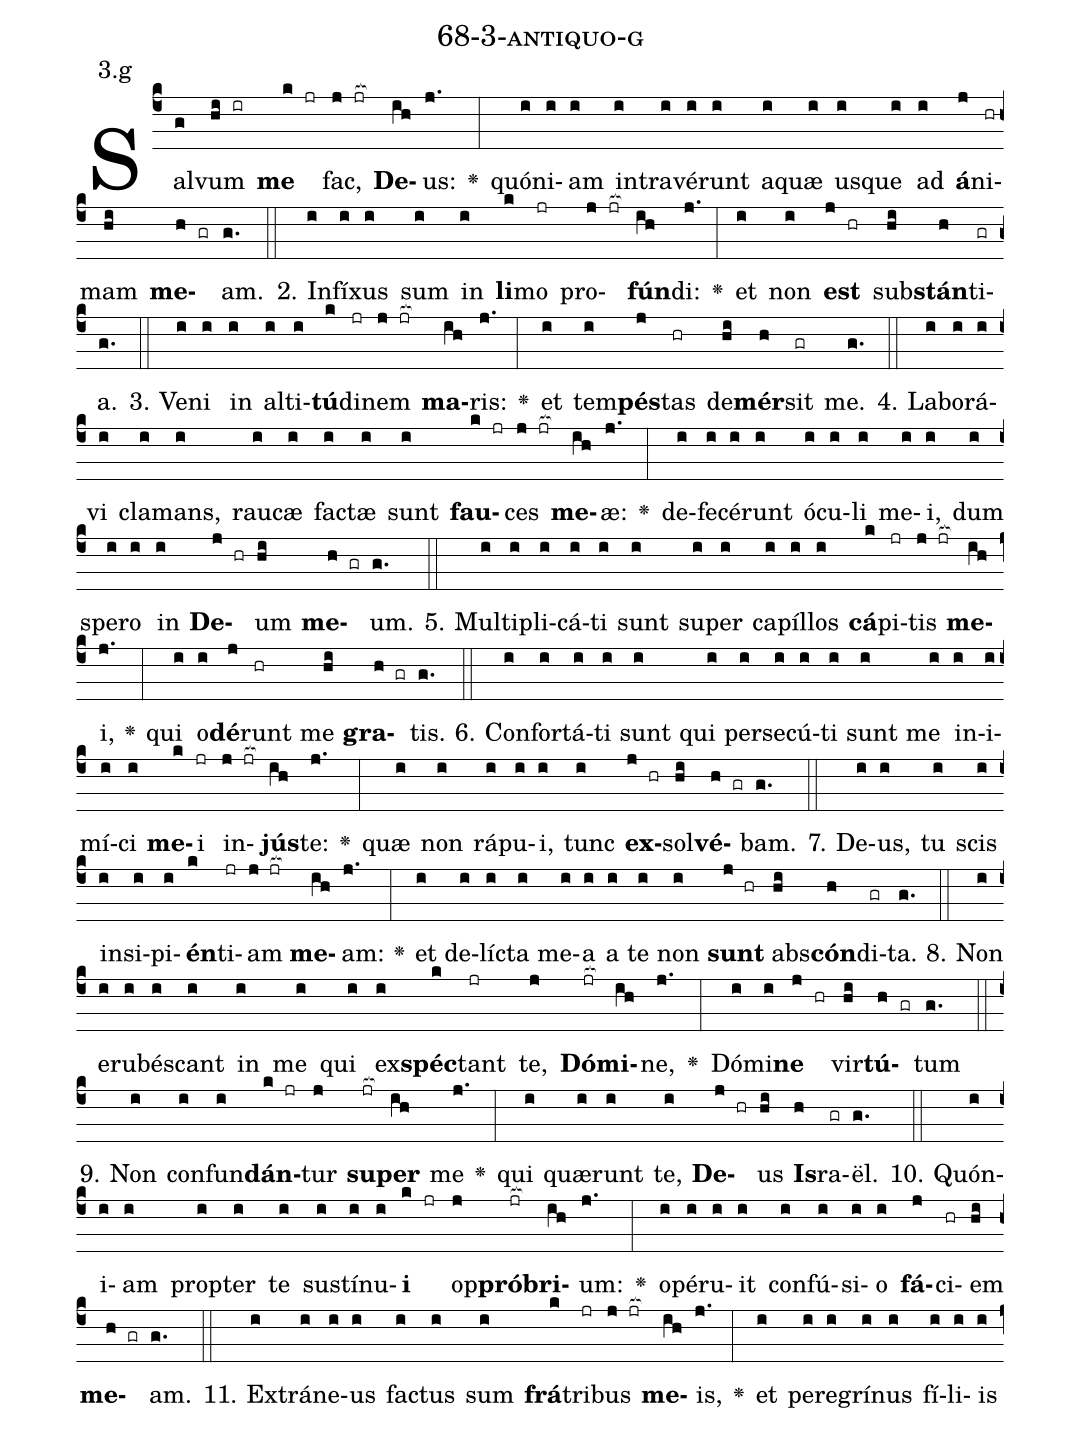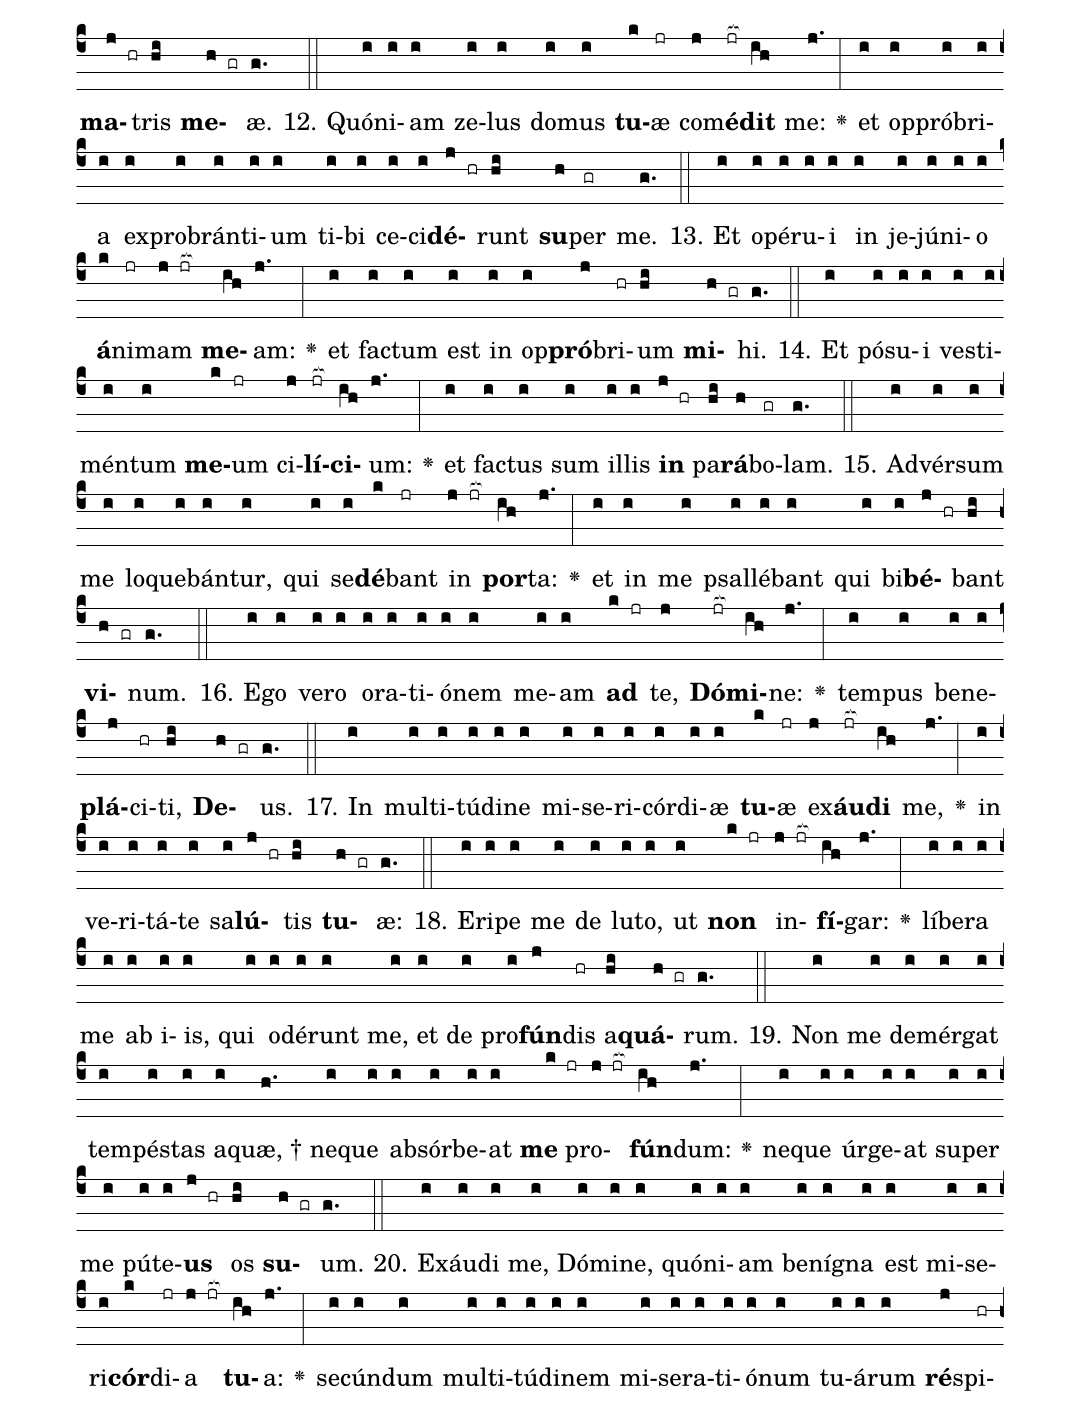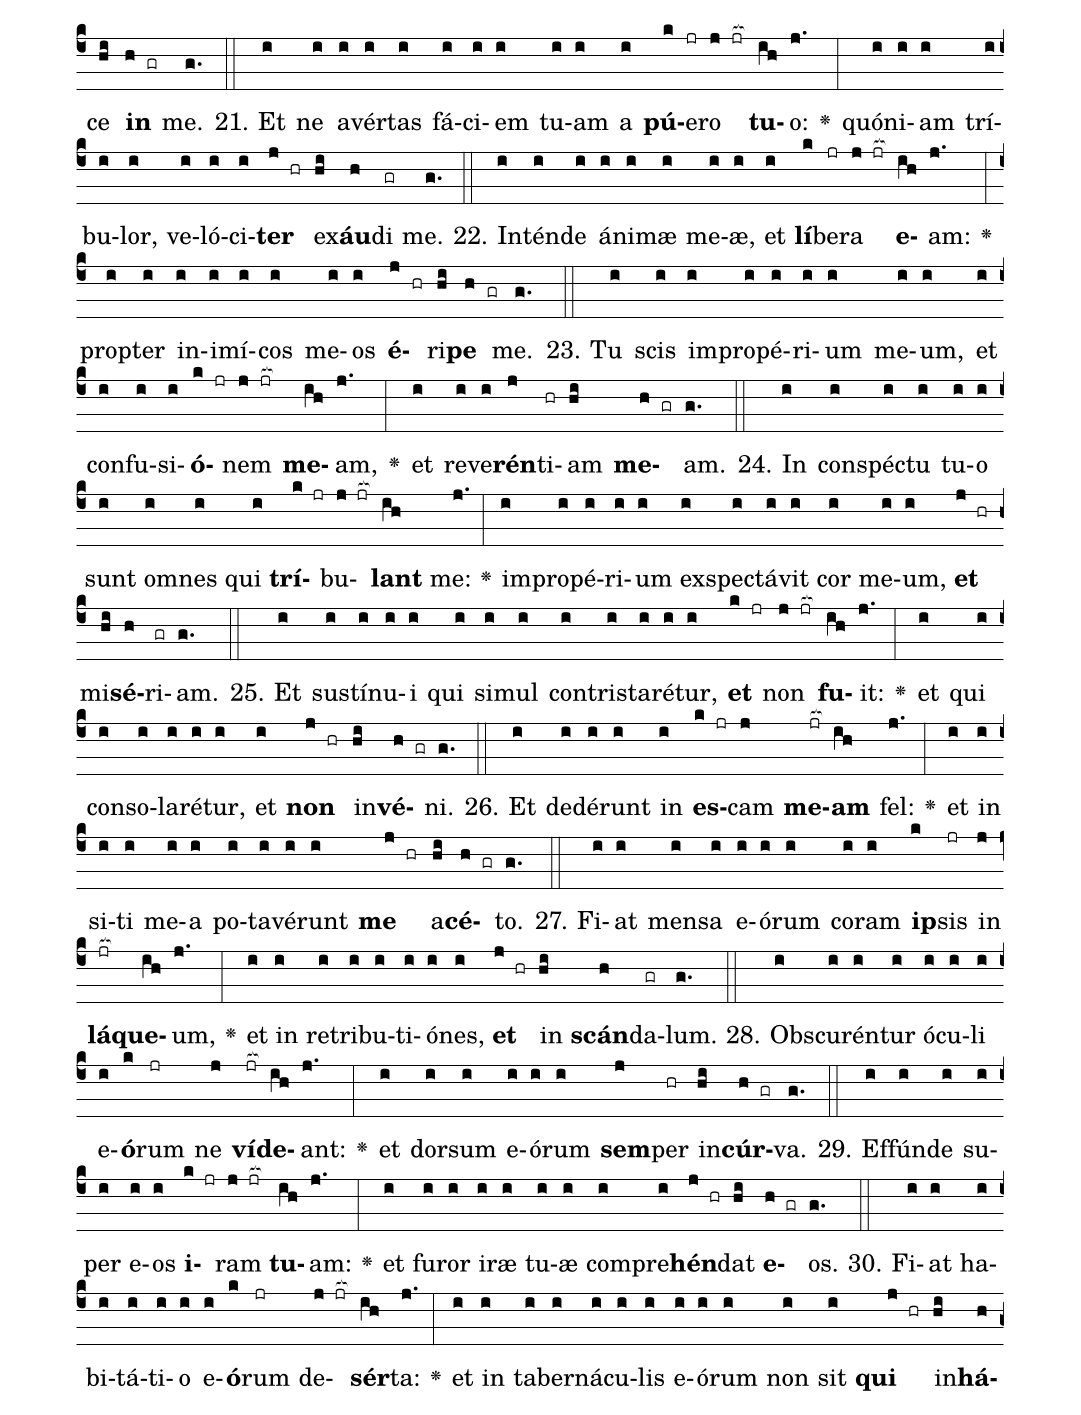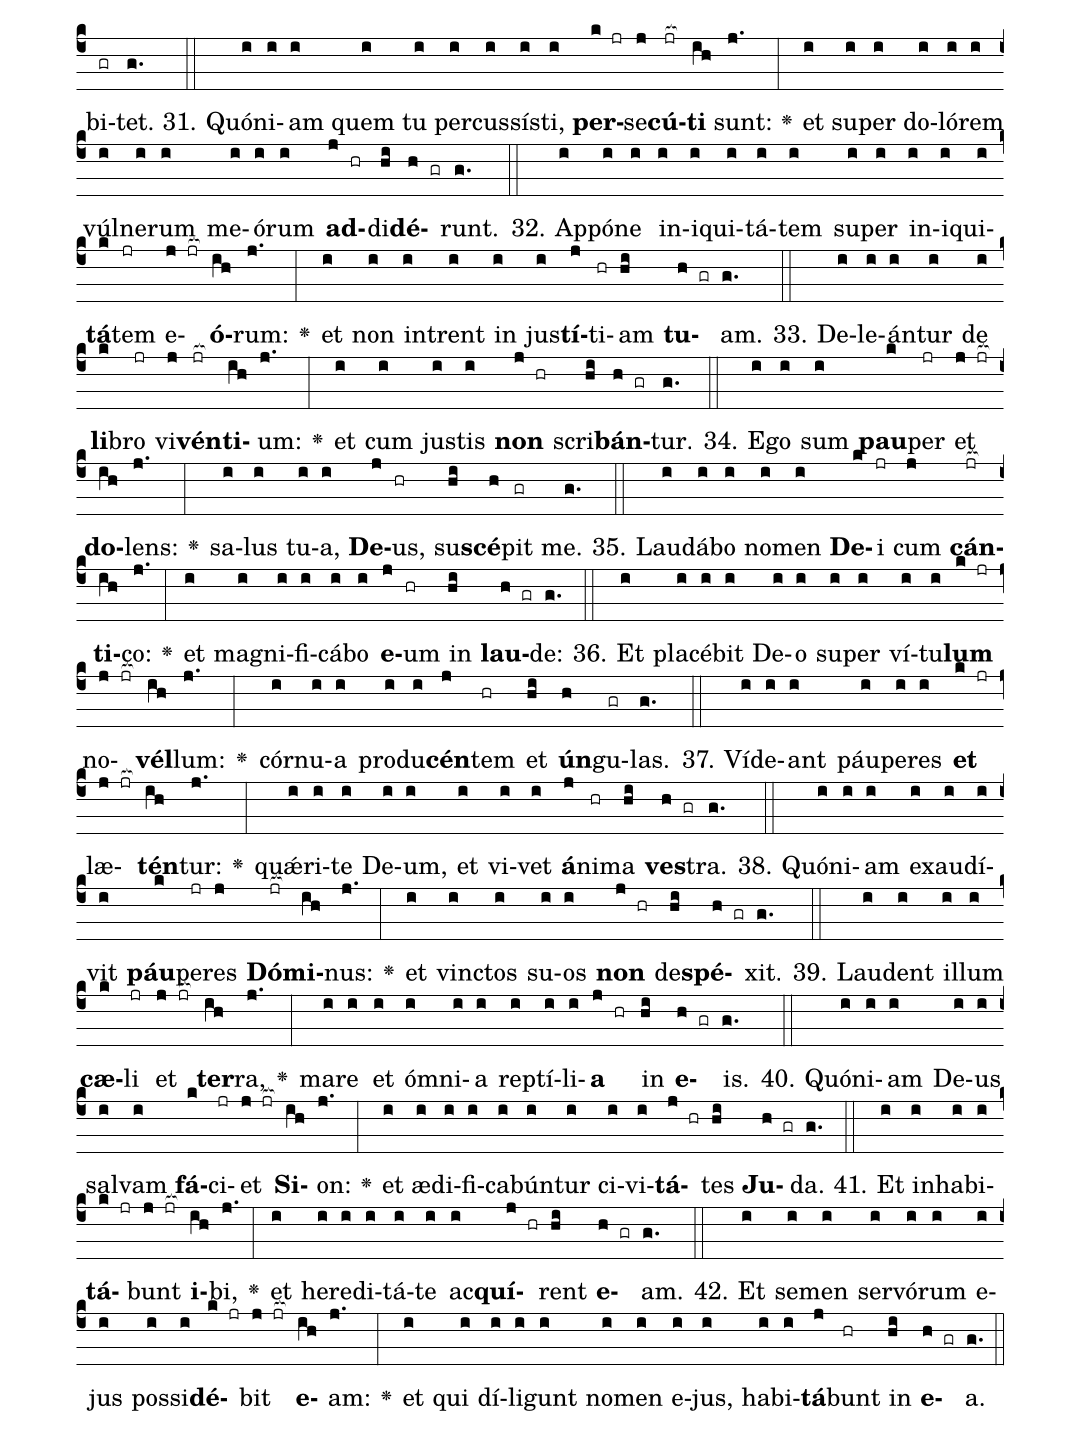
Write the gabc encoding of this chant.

name: 68-3-antiquo-g;
annotation: 3.g;
%%
(c4)Sal(g)vum(hi ir) <b>me</b>(k jr) fac,(j jr[ocb:1{]) <b>De</b>(ih[ocb:0}])us:(j.) <v>\greheightstar</v>(:) quón(i)i(i)am(i) in(i)tra(i)vé(i)runt(i) a(i)quæ(i) us(i)que(i) ad(i) <b>á</b>(j)ni(hr)mam(hi) <b>me</b>(h gr)am.(g.) (::)
2. In(i)fí(i)xus(i) sum(i) in(i) <b>li</b>(k)mo(jr) pro(j jr[ocb:1{])<b>fún</b>(ih[ocb:0}])di:(j.) <v>\greheightstar</v>(:) et(i) non(i) <b>est</b>(j hr) sub(hi)<b>stán</b>(h)ti(gr)a.(g.) (::)
3. Ve(i)ni(i) in(i) al(i)ti(i)<b>tú</b>(k)di(jr)nem(j jr[ocb:1{]) <b>ma</b>(ih[ocb:0}])ris:(j.) <v>\greheightstar</v>(:) et(i) tem(i)<b>pés</b>(j)tas(hr) de(hi)<b>mér</b>(h)sit(gr) me.(g.) (::)
4. La(i)bo(i)rá(i)vi(i) cla(i)mans,(i) rau(i)cæ(i) fac(i)tæ(i) sunt(i) <b>fau</b>(k jr)ces(j jr[ocb:1{]) <b>me</b>(ih[ocb:0}])æ:(j.) <v>\greheightstar</v>(:) de(i)fe(i)cé(i)runt(i) ó(i)cu(i)li(i) me(i)i,(i) dum(i) spe(i)ro(i) in(i) <b>De</b>(j hr)um(hi) <b>me</b>(h gr)um.(g.) (::)
5. Mul(i)ti(i)pli(i)cá(i)ti(i) sunt(i) su(i)per(i) ca(i)píl(i)los(i) <b>cá</b>(k)pi(jr)tis(j jr[ocb:1{]) <b>me</b>(ih[ocb:0}])i,(j.) <v>\greheightstar</v>(:) qui(i) o(i)<b>dé</b>(j)runt(hr) me(hi) <b>gra</b>(h gr)tis.(g.) (::)
6. Con(i)for(i)tá(i)ti(i) sunt(i) qui(i) per(i)se(i)cú(i)ti(i) sunt(i) me(i) in(i)i(i)mí(i)ci(i) <b>me</b>(k)i(jr) in(j jr[ocb:1{])<b>jús</b>(ih[ocb:0}])te:(j.) <v>\greheightstar</v>(:) quæ(i) non(i) rá(i)pu(i)i,(i) tunc(i) <b>ex</b>(j hr)sol(hi)<b>vé</b>(h gr)bam.(g.) (::)
7. De(i)us,(i) tu(i) scis(i) in(i)si(i)pi(i)<b>én</b>(k)ti(jr)am(j jr[ocb:1{]) <b>me</b>(ih[ocb:0}])am:(j.) <v>\greheightstar</v>(:) et(i) de(i)líc(i)ta(i) me(i)a(i) a(i) te(i) non(i) <b>sunt</b>(j hr) abs(hi)<b>cón</b>(h)di(gr)ta.(g.) (::)
8. Non(i) e(i)ru(i)bés(i)cant(i) in(i) me(i) qui(i) ex(i)<b>spéc</b>(k)tant(jr) te,(j) <b>Dó</b>(jr[ocb:1{])<b>mi</b>(ih[ocb:0}])ne,(j.) <v>\greheightstar</v>(:) Dó(i)mi(i)<b>ne</b>(j hr) vir(hi)<b>tú</b>(h gr)tum(g.) (::)
9. Non(i) con(i)fun(i)<b>dán</b>(k jr)tur(j) <b>su</b>(jr[ocb:1{])<b>per</b>(ih[ocb:0}]) me(j.) <v>\greheightstar</v>(:) qui(i) quæ(i)runt(i) te,(i) <b>De</b>(j hr)us(hi) <b>Is</b>(h)ra(gr)ël.(g.) (::)
10. Quón(i)i(i)am(i) prop(i)ter(i) te(i) sus(i)tí(i)nu(i)<b>i</b>(k jr) op(j)<b>pró</b>(jr[ocb:1{])<b>bri</b>(ih[ocb:0}])um:(j.) <v>\greheightstar</v>(:) o(i)pé(i)ru(i)it(i) con(i)fú(i)si(i)o(i) <b>fá</b>(j)ci(hr)em(hi) <b>me</b>(h gr)am.(g.) (::)
11. Ex(i)trá(i)ne(i)us(i) fac(i)tus(i) sum(i) <b>frá</b>(k)tri(jr)bus(j jr[ocb:1{]) <b>me</b>(ih[ocb:0}])is,(j.) <v>\greheightstar</v>(:) et(i) per(i)e(i)grí(i)nus(i) fí(i)li(i)is(i) <b>ma</b>(j hr)tris(hi) <b>me</b>(h gr)æ.(g.) (::)
12. Quón(i)i(i)am(i) ze(i)lus(i) do(i)mus(i) <b>tu</b>(k)æ(jr) com(j)<b>é</b>(jr[ocb:1{])<b>dit</b>(ih[ocb:0}]) me:(j.) <v>\greheightstar</v>(:) et(i) op(i)pró(i)bri(i)a(i) ex(i)pro(i)brán(i)ti(i)um(i) ti(i)bi(i) ce(i)ci(i)<b>dé</b>(j hr)runt(hi) <b>su</b>(h)per(gr) me.(g.) (::)
13. Et(i) o(i)pé(i)ru(i)i(i) in(i) je(i)jú(i)ni(i)o(i) <b>á</b>(k)ni(jr)mam(j jr[ocb:1{]) <b>me</b>(ih[ocb:0}])am:(j.) <v>\greheightstar</v>(:) et(i) fac(i)tum(i) est(i) in(i) op(i)<b>pró</b>(j)bri(hr)um(hi) <b>mi</b>(h gr)hi.(g.) (::)
14. Et(i) pó(i)su(i)i(i) ves(i)ti(i)mén(i)tum(i) <b>me</b>(k)um(jr) ci(j)<b>lí</b>(jr[ocb:1{])<b>ci</b>(ih[ocb:0}])um:(j.) <v>\greheightstar</v>(:) et(i) fac(i)tus(i) sum(i) il(i)lis(i) <b>in</b>(j hr) pa(hi)<b>rá</b>(h)bo(gr)lam.(g.) (::)
15. Ad(i)vér(i)sum(i) me(i) lo(i)que(i)bán(i)tur,(i) qui(i) se(i)<b>dé</b>(k)bant(jr) in(j jr[ocb:1{]) <b>por</b>(ih[ocb:0}])ta:(j.) <v>\greheightstar</v>(:) et(i) in(i) me(i) psal(i)lé(i)bant(i) qui(i) bi(i)<b>bé</b>(j hr)bant(hi) <b>vi</b>(h gr)num.(g.) (::)
16. E(i)go(i) ve(i)ro(i) o(i)ra(i)ti(i)ó(i)nem(i) me(i)am(i) <b>ad</b>(k jr) te,(j) <b>Dó</b>(jr[ocb:1{])<b>mi</b>(ih[ocb:0}])ne:(j.) <v>\greheightstar</v>(:) tem(i)pus(i) be(i)ne(i)<b>plá</b>(j)ci(hr)ti,(hi) <b>De</b>(h gr)us.(g.) (::)
17. In(i) mul(i)ti(i)tú(i)di(i)ne(i) mi(i)se(i)ri(i)cór(i)di(i)æ(i) <b>tu</b>(k)æ(jr) ex(j)<b>áu</b>(jr[ocb:1{])<b>di</b>(ih[ocb:0}]) me,(j.) <v>\greheightstar</v>(:) in(i) ve(i)ri(i)tá(i)te(i) sa(i)<b>lú</b>(j hr)tis(hi) <b>tu</b>(h gr)æ:(g.) (::)
18. E(i)ri(i)pe(i) me(i) de(i) lu(i)to,(i) ut(i) <b>non</b>(k jr) in(j jr[ocb:1{])<b>fí</b>(ih[ocb:0}])gar:(j.) <v>\greheightstar</v>(:) lí(i)be(i)ra(i) me(i) ab(i) i(i)is,(i) qui(i) o(i)dé(i)runt(i) me,(i) et(i) de(i) pro(i)<b>fún</b>(j)dis(hr) a(hi)<b>quá</b>(h gr)rum.(g.) (::)
19. Non(i) me(i) de(i)mér(i)gat(i) tem(i)pés(i)tas(i) a(i)quæ, †(h.) ne(i)que(i) ab(i)sór(i)be(i)at(i) <b>me</b>(k jr) pro(j jr[ocb:1{])<b>fún</b>(ih[ocb:0}])dum:(j.) <v>\greheightstar</v>(:) ne(i)que(i) úr(i)ge(i)at(i) su(i)per(i) me(i) pú(i)te(i)<b>us</b>(j hr) os(hi) <b>su</b>(h gr)um.(g.) (::)
20. Ex(i)áu(i)di(i) me,(i) Dó(i)mi(i)ne,(i) quón(i)i(i)am(i) be(i)ní(i)gna(i) est(i) mi(i)se(i)ri(i)<b>cór</b>(k)di(jr)a(j jr[ocb:1{]) <b>tu</b>(ih[ocb:0}])a:(j.) <v>\greheightstar</v>(:) se(i)cún(i)dum(i) mul(i)ti(i)tú(i)di(i)nem(i) mi(i)se(i)ra(i)ti(i)ó(i)num(i) tu(i)á(i)rum(i) <b>ré</b>(j)spi(hr)ce(hi) <b>in</b>(h gr) me.(g.) (::)
21. Et(i) ne(i) a(i)vér(i)tas(i) fá(i)ci(i)em(i) tu(i)am(i) a(i) <b>pú</b>(k)e(jr)ro(j jr[ocb:1{]) <b>tu</b>(ih[ocb:0}])o:(j.) <v>\greheightstar</v>(:) quón(i)i(i)am(i) trí(i)bu(i)lor,(i) ve(i)ló(i)ci(i)<b>ter</b>(j hr) ex(hi)<b>áu</b>(h)di(gr) me.(g.) (::)
22. In(i)tén(i)de(i) á(i)ni(i)mæ(i) me(i)æ,(i) et(i) <b>lí</b>(k)be(jr)ra(j jr[ocb:1{]) <b>e</b>(ih[ocb:0}])am:(j.) <v>\greheightstar</v>(:) prop(i)ter(i) in(i)i(i)mí(i)cos(i) me(i)os(i) <b>é</b>(j hr)ri(hi)<b>pe</b>(h gr) me.(g.) (::)
23. Tu(i) scis(i) im(i)pro(i)pé(i)ri(i)um(i) me(i)um,(i) et(i) con(i)fu(i)si(i)<b>ó</b>(k jr)nem(j jr[ocb:1{]) <b>me</b>(ih[ocb:0}])am,(j.) <v>\greheightstar</v>(:) et(i) re(i)ve(i)<b>rén</b>(j)ti(hr)am(hi) <b>me</b>(h gr)am.(g.) (::)
24. In(i) con(i)spéc(i)tu(i) tu(i)o(i) sunt(i) om(i)nes(i) qui(i) <b>trí</b>(k jr)bu(j jr[ocb:1{])<b>lant</b>(ih[ocb:0}]) me:(j.) <v>\greheightstar</v>(:) im(i)pro(i)pé(i)ri(i)um(i) ex(i)spec(i)tá(i)vit(i) cor(i) me(i)um,(i) <b>et</b>(j hr) mi(hi)<b>sé</b>(h)ri(gr)am.(g.) (::)
25. Et(i) sus(i)tí(i)nu(i)i(i) qui(i) si(i)mul(i) con(i)tris(i)ta(i)ré(i)tur,(i) <b>et</b>(k jr) non(j jr[ocb:1{]) <b>fu</b>(ih[ocb:0}])it:(j.) <v>\greheightstar</v>(:) et(i) qui(i) con(i)so(i)la(i)ré(i)tur,(i) et(i) <b>non</b>(j hr) in(hi)<b>vé</b>(h gr)ni.(g.) (::)
26. Et(i) de(i)dé(i)runt(i) in(i) <b>es</b>(k jr)cam(j) <b>me</b>(jr[ocb:1{])<b>am</b>(ih[ocb:0}]) fel:(j.) <v>\greheightstar</v>(:) et(i) in(i) si(i)ti(i) me(i)a(i) po(i)ta(i)vé(i)runt(i) <b>me</b>(j hr) a(hi)<b>cé</b>(h gr)to.(g.) (::)
27. Fi(i)at(i) men(i)sa(i) e(i)ó(i)rum(i) co(i)ram(i) <b>ip</b>(k)sis(jr) in(j) <b>lá</b>(jr[ocb:1{])<b>que</b>(ih[ocb:0}])um,(j.) <v>\greheightstar</v>(:) et(i) in(i) re(i)tri(i)bu(i)ti(i)ó(i)nes,(i) <b>et</b>(j hr) in(hi) <b>scán</b>(h)da(gr)lum.(g.) (::)
28. Obs(i)cu(i)rén(i)tur(i) ó(i)cu(i)li(i) e(i)<b>ó</b>(k)rum(jr) ne(j) <b>ví</b>(jr[ocb:1{])<b>de</b>(ih[ocb:0}])ant:(j.) <v>\greheightstar</v>(:) et(i) dor(i)sum(i) e(i)ó(i)rum(i) <b>sem</b>(j)per(hr) in(hi)<b>cúr</b>(h gr)va.(g.) (::)
29. Ef(i)fún(i)de(i) su(i)per(i) e(i)os(i) <b>i</b>(k jr)ram(j jr[ocb:1{]) <b>tu</b>(ih[ocb:0}])am:(j.) <v>\greheightstar</v>(:) et(i) fu(i)ror(i) i(i)ræ(i) tu(i)æ(i) com(i)pre(i)<b>hén</b>(j hr)dat(hi) <b>e</b>(h gr)os.(g.) (::)
30. Fi(i)at(i) ha(i)bi(i)tá(i)ti(i)o(i) e(i)<b>ó</b>(k)rum(jr) de(j jr[ocb:1{])<b>sér</b>(ih[ocb:0}])ta:(j.) <v>\greheightstar</v>(:) et(i) in(i) ta(i)ber(i)ná(i)cu(i)lis(i) e(i)ó(i)rum(i) non(i) sit(i) <b>qui</b>(j hr) in(hi)<b>há</b>(h)bi(gr)tet.(g.) (::)
31. Quón(i)i(i)am(i) quem(i) tu(i) per(i)cus(i)sís(i)ti,(i) <b>per</b>(k jr)se(j)<b>cú</b>(jr[ocb:1{])<b>ti</b>(ih[ocb:0}]) sunt:(j.) <v>\greheightstar</v>(:) et(i) su(i)per(i) do(i)ló(i)rem(i) vúl(i)ne(i)rum(i) me(i)ó(i)rum(i) <b>ad</b>(j hr)di(hi)<b>dé</b>(h gr)runt.(g.) (::)
32. Ap(i)pó(i)ne(i) in(i)i(i)qui(i)tá(i)tem(i) su(i)per(i) in(i)i(i)qui(i)<b>tá</b>(k)tem(jr) e(j jr[ocb:1{])<b>ó</b>(ih[ocb:0}])rum:(j.) <v>\greheightstar</v>(:) et(i) non(i) in(i)trent(i) in(i) jus(i)<b>tí</b>(j)ti(hr)am(hi) <b>tu</b>(h gr)am.(g.) (::)
33. De(i)le(i)án(i)tur(i) de(i) <b>li</b>(k)bro(jr) vi(j)<b>vén</b>(jr[ocb:1{])<b>ti</b>(ih[ocb:0}])um:(j.) <v>\greheightstar</v>(:) et(i) cum(i) jus(i)tis(i) <b>non</b>(j hr) scri(hi)<b>bán</b>(h gr)tur.(g.) (::)
34. E(i)go(i) sum(i) <b>pau</b>(k)per(jr) et(j jr[ocb:1{]) <b>do</b>(ih[ocb:0}])lens:(j.) <v>\greheightstar</v>(:) sa(i)lus(i) tu(i)a,(i) <b>De</b>(j)us,(hr) su(hi)<b>scé</b>(h)pit(gr) me.(g.) (::)
35. Lau(i)dá(i)bo(i) no(i)men(i) <b>De</b>(k)i(jr) cum(j) <b>cán</b>(jr[ocb:1{])<b>ti</b>(ih[ocb:0}])co:(j.) <v>\greheightstar</v>(:) et(i) ma(i)gni(i)fi(i)cá(i)bo(i) <b>e</b>(j)um(hr) in(hi) <b>lau</b>(h gr)de:(g.) (::)
36. Et(i) pla(i)cé(i)bit(i) De(i)o(i) su(i)per(i) ví(i)tu(i)<b>lum</b>(k jr) no(j jr[ocb:1{])<b>vél</b>(ih[ocb:0}])lum:(j.) <v>\greheightstar</v>(:) cór(i)nu(i)a(i) pro(i)du(i)<b>cén</b>(j)tem(hr) et(hi) <b>ún</b>(h)gu(gr)las.(g.) (::)
37. Ví(i)de(i)ant(i) páu(i)pe(i)res(i) <b>et</b>(k jr) læ(j jr[ocb:1{])<b>tén</b>(ih[ocb:0}])tur:(j.) <v>\greheightstar</v>(:) quǽ(i)ri(i)te(i) De(i)um,(i) et(i) vi(i)vet(i) <b>á</b>(j)ni(hr)ma(hi) <b>ves</b>(h gr)tra.(g.) (::)
38. Quón(i)i(i)am(i) ex(i)au(i)dí(i)vit(i) <b>páu</b>(k)pe(jr)res(j) <b>Dó</b>(jr[ocb:1{])<b>mi</b>(ih[ocb:0}])nus:(j.) <v>\greheightstar</v>(:) et(i) vinc(i)tos(i) su(i)os(i) <b>non</b>(j hr) de(hi)<b>spé</b>(h gr)xit.(g.) (::)
39. Lau(i)dent(i) il(i)lum(i) <b>cæ</b>(k)li(jr) et(j jr[ocb:1{]) <b>ter</b>(ih[ocb:0}])ra,(j.) <v>\greheightstar</v>(:) ma(i)re(i) et(i) óm(i)ni(i)a(i) rep(i)tí(i)li(i)<b>a</b>(j hr) in(hi) <b>e</b>(h gr)is.(g.) (::)
40. Quón(i)i(i)am(i) De(i)us(i) sal(i)vam(i) <b>fá</b>(k)ci(jr)et(j jr[ocb:1{]) <b>Si</b>(ih[ocb:0}])on:(j.) <v>\greheightstar</v>(:) et(i) æ(i)di(i)fi(i)ca(i)bún(i)tur(i) ci(i)vi(i)<b>tá</b>(j hr)tes(hi) <b>Ju</b>(h gr)da.(g.) (::)
41. Et(i) in(i)ha(i)bi(i)<b>tá</b>(k jr)bunt(j jr[ocb:1{]) <b>i</b>(ih[ocb:0}])bi,(j.) <v>\greheightstar</v>(:) et(i) he(i)re(i)di(i)tá(i)te(i) ac(i)<b>quí</b>(j hr)rent(hi) <b>e</b>(h gr)am.(g.) (::)
42. Et(i) se(i)men(i) ser(i)vó(i)rum(i) e(i)jus(i) pos(i)si(i)<b>dé</b>(k jr)bit(j jr[ocb:1{]) <b>e</b>(ih[ocb:0}])am:(j.) <v>\greheightstar</v>(:) et(i) qui(i) dí(i)li(i)gunt(i) no(i)men(i) e(i)jus,(i) ha(i)bi(i)<b>tá</b>(j)bunt(hr) in(hi) <b>e</b>(h gr)a.(g.) (::)
